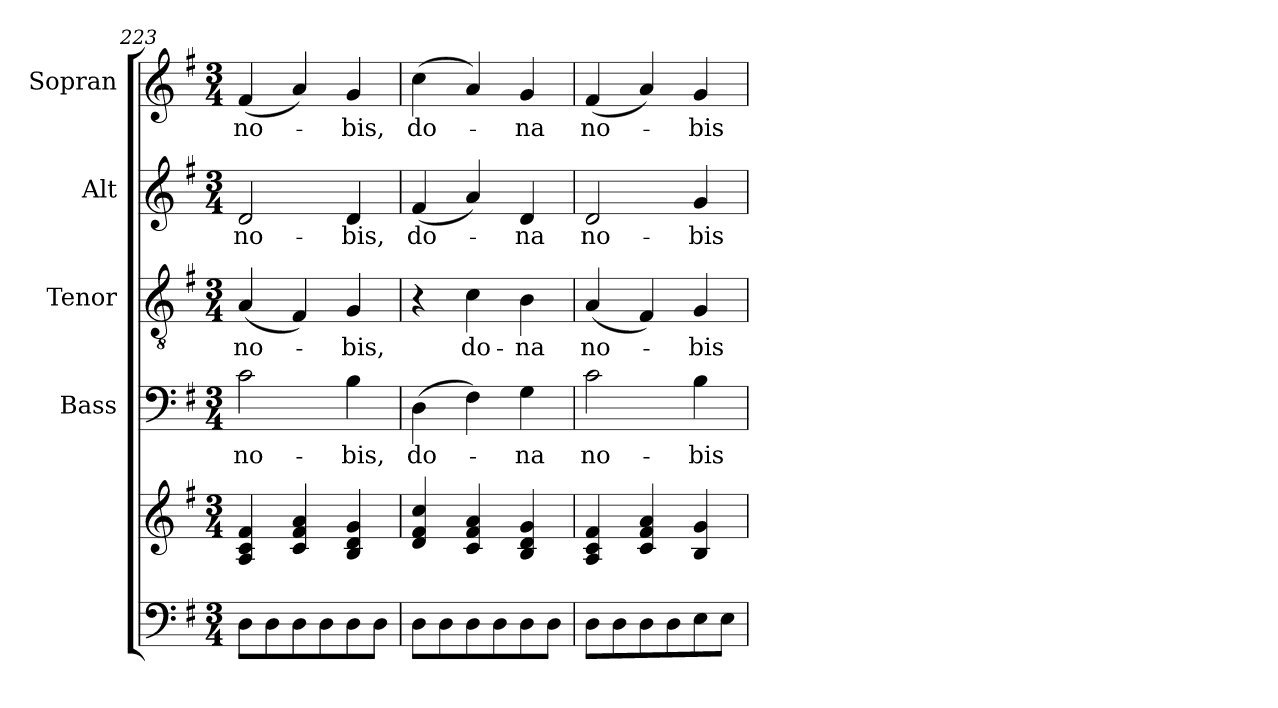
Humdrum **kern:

**kern	**kern	**kern	**text	**kern	**text	**kern	**text	**kern	**text
*part5	*part5	*part4	*part4	*part3	*part3	*part2	*part2	*part1	*part1
*staff6	*staff5	*staff4	*staff4	*staff3	*staff3	*staff2	*staff2	*staff1	*staff1
*	*	*I"Bass	*	*I"Tenor	*	*I"Alt	*	*I"Sopran	*
*	*	*I'B.	*	*I'T.	*	*I'A.	*	*I'S.	*
*clefF4	*clefG2	*clefF4	*	*clefGv2	*	*clefG2	*	*clefG2	*
*k[f#]	*k[f#]	*k[f#]	*	*k[f#]	*	*k[f#]	*	*k[f#]	*
*G:	*G:	*G:	*	*G:	*	*G:	*	*G:	*
*M3/4	*M3/4	*M3/4	*	*M3/4	*	*M3/4	*	*M3/4	*
=223	=223	=223	=223	=223	=223	=223	=223	=223	=223
!	!	!	!LO:LY:b	!	!LO:LY:b	!	!LO:LY:b	!	!LO:LY:b
8D\L	4A/ 4c/ 4f#/	2c\	no-	(<4A/	no-	2d/	no-	(<4f#/	no-
8D\	.	.	.	.	.	.	.	.	.
8D\	4c/ 4f#/ 4a/	.	.	4F#/)	.	.	.	4a/)	.
8D\	.	.	.	.	.	.	.	.	.
!	!	!	!LO:LY:b	!	!LO:LY:b	!	!LO:LY:b	!	!LO:LY:b
8D\	4B/ 4d/ 4g/	4B\	-bis,	4G/	-bis,	4d/	-bis,	4g/	-bis,
8D\J	.	.	.	.	.	.	.	.	.
=224	=224	=224	=224	=224	=224	=224	=224	=224	=224
!	!	!	!LO:LY:b	!	!	!	!LO:LY:b	!	!LO:LY:b
8D\L	4d/ 4f#/ 4cc/	(>4D\	do-	4r	.	(<4f#/	do-	(>4cc\	do-
8D\	.	.	.	.	.	.	.	.	.
!	!	!	!	!	!LO:LY:b	!	!	!	!
8D\	4c/ 4f#/ 4a/	4F#\)	.	4c\	do-	4a/)	.	4a/)	.
8D\	.	.	.	.	.	.	.	.	.
!	!	!	!LO:LY:b	!	!LO:LY:b	!	!LO:LY:b	!	!LO:LY:b
8D\	4B/ 4d/ 4g/	4G\	-na	4B\	-na	4d/	-na	4g/	-na
8D\J	.	.	.	.	.	.	.	.	.
=225	=225	=225	=225	=225	=225	=225	=225	=225	=225
!	!	!	!LO:LY:b	!	!LO:LY:b	!	!LO:LY:b	!	!LO:LY:b
8D\L	4A/ 4c/ 4f#/	2c\	no-	(<4A/	no-	2d/	no-	(<4f#/	no-
8D\	.	.	.	.	.	.	.	.	.
8D\	4c/ 4f#/ 4a/	.	.	4F#/)	.	.	.	4a/)	.
8D\	.	.	.	.	.	.	.	.	.
!	!	!	!LO:LY:b	!	!LO:LY:b	!	!LO:LY:b	!	!LO:LY:b
8E\	4B/ 4g/	4B\	-bis	4G/	-bis	4g/	-bis	4g/	-bis
8E\J	.	.	.	.	.	.	.	.	.
=	=	=	=	=	=	=	=	=	=
*-	*-	*-	*-	*-	*-	*-	*-	*-	*-
